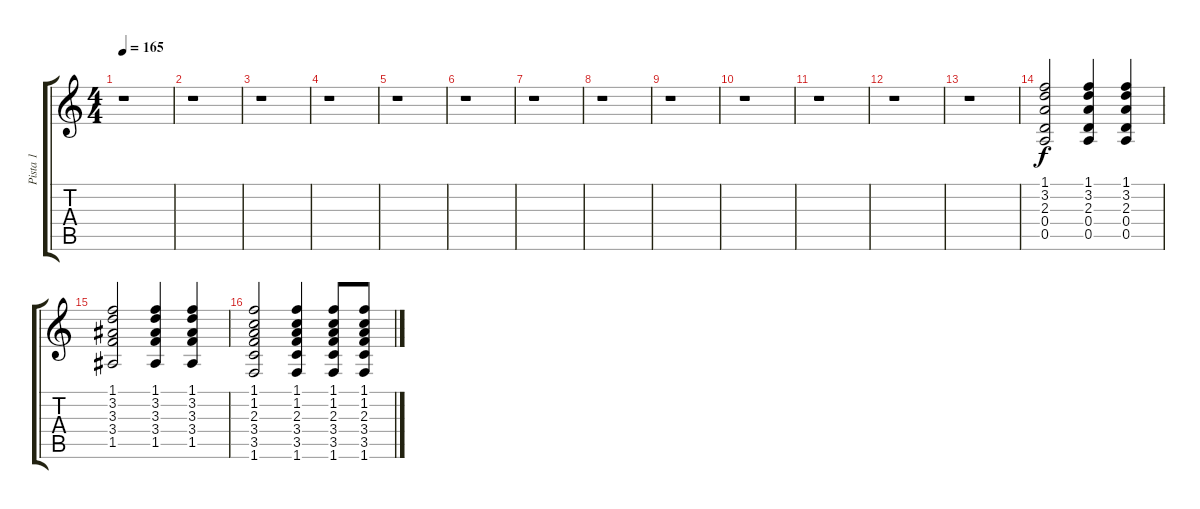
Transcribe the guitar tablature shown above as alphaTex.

\track ("Pista 1" "Pista 1") {instrument acousticguitarsteel}
\staff {score tabs}
\tuning (E4 B3 G3 D3 A2 E2) {hide}
\ts (4 4)
\tempo 165
\clef g2
\ks c
r.1{dy f} |
r.1 |
r.1 |
r.1 |
r.1 |
r.1 |
r.1 |
r.1 |
r.1 |
r.1 |
r.1 |
r.1 |
r.1 |
(1.1 3.2 2.3 0.4 0.5).2 (1.1 3.2 2.3 0.4 0.5).4 (1.1 3.2 2.3 0.4 0.5).4 |
(1.1 3.2 3.3 3.4 1.5).2 (1.1 3.2 3.3 3.4 1.5).4 (1.1 3.2 3.3 3.4 1.5).4 |
(1.1 1.2 2.3 3.4 3.5 1.6).2 (1.1 1.2 2.3 3.4 3.5 1.6).4 (1.1 1.2 2.3 3.4 3.5 1.6).8 (1.1 1.2 2.3 3.4 3.5 1.6).8
